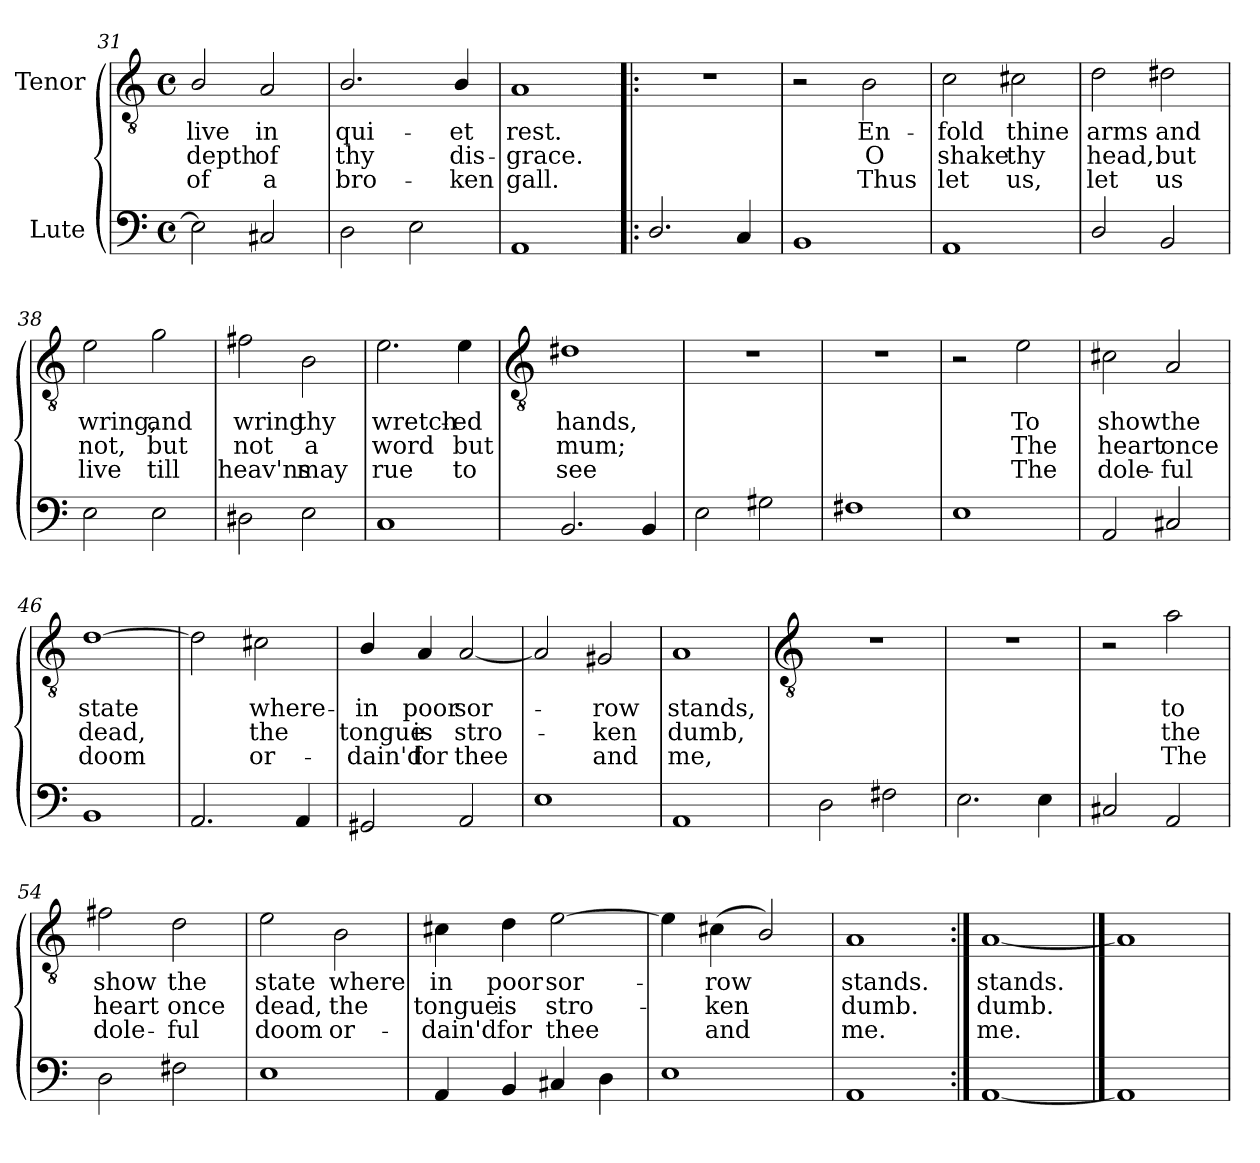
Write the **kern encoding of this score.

**kern	**kern	**text	**text	**text
*part2	*part1	*part1	*part1	*part1
*staff2	*staff1	*staff1	*staff1	*staff1
*I"Lute	*I"Tenor	*	*	*
!!LO:LB:g=z
*clefF4	*clefGv2	*	*	*
*k[]	*k[]	*	*	*
*C:	*C:	*	*	*
*M4/4	*M4/4	*	*	*
*met(c)	*met(c)	*	*	*
=31	=31	=31	=31	=31
!	!	!LO:LY:b	!LO:LY:b	!LO:LY:b
2E]	2B/	live	depth	of
!	!	!LO:LY:b	!LO:LY:b	!LO:LY:b
2C#X	2A	in	of	a
=32	=32	=32	=32	=32
!	!	!LO:LY:b	!LO:LY:b	!LO:LY:b
2D	2.B/	qui-	-thy	bro-
2E	.	.	.	.
!	!	!LO:LY:b	!LO:LY:b	!LO:LY:b
.	4B/	-et	dis-	-ken
=33	=33	=33	=33	=33
!	!	!LO:LY:b	!LO:LY:b	!LO:LY:b
1AA	1A	rest.	grace.	gall.
=34!|:	=34!|:	=34!|:	=34!|:	=34!|:
2.D/	1r	.	.	.
4C	.	.	.	.
=35	=35	=35	=35	=35
1BB	2r	.	.	.
!	!	!LO:LY:b	!LO:LY:b	!LO:LY:b
.	2B	En-	-O	Thus
=36	=36	=36	=36	=36
!	!	!LO:LY:b	!LO:LY:b	!LO:LY:b
1AA	2c	fold	shake	let
!	!	!LO:LY:b	!LO:LY:b	!LO:LY:b
.	2c#X	thine	thy	us,
=37	=37	=37	=37	=37
!	!	!LO:LY:b	!LO:LY:b	!LO:LY:b
2D/	2d	arms	head,	let
!	!	!LO:LY:b	!LO:LY:b	!LO:LY:b
2BB	2d#X	and	but	us
=38	=38	=38	=38	=38
!	!	!LO:LY:b	!LO:LY:b	!LO:LY:b
2E	2e	wring,	not,	live
!	!	!LO:LY:b	!LO:LY:b	!LO:LY:b
2E	2g	and	but	till
=39	=39	=39	=39	=39
!	!	!LO:LY:b	!LO:LY:b	!LO:LY:b
2D#X	2f#X	wring	not	heav'ns
!	!	!LO:LY:b	!LO:LY:b	!LO:LY:b
2E	2B	thy	a	may
=40	=40	=40	=40	=40
!	!	!LO:LY:b	!LO:LY:b	!LO:LY:b
1C	2.e	wretch-	-word	rue
!	!	!LO:LY:b	!LO:LY:b	!LO:LY:b
.	4e	ed	but	to
!!LO:LB:g=z
=41	=41	=41	=41	=41
*	*clefGv2	*	*	*
!	!	!LO:LY:b	!LO:LY:b	!LO:LY:b
2.BB	1d#X	hands,	mum;	see
4BB	.	.	.	.
=42	=42	=42	=42	=42
2E	1r	.	.	.
2G#X	.	.	.	.
=43	=43	=43	=43	=43
1F#X	1r	.	.	.
=44	=44	=44	=44	=44
1E	2r	.	.	.
!	!	!LO:LY:b	!LO:LY:b	!LO:LY:b
.	2e	To	The	The
=45	=45	=45	=45	=45
!	!	!LO:LY:b	!LO:LY:b	!LO:LY:b
2AA	2c#X	show	heart	dole-
!	!	!LO:LY:b	!LO:LY:b	!LO:LY:b
2C#X	2A	-the	once	ful
=46	=46	=46	=46	=46
!	!	!LO:LY:b	!LO:LY:b	!LO:LY:b
1BB	[1d	state	dead,	doom
=47	=47	=47	=47	=47
2.AA	2d]	.	.	.
!	!	!LO:LY:b	!LO:LY:b	!LO:LY:b
.	2c#X	where-	-the	or-
4AA	.	.	.	.
=48	=48	=48	=48	=48
!	!	!LO:LY:b	!LO:LY:b	!LO:LY:b
2GG#X	4B/	-in	tongue	dain'd
!	!	!LO:LY:b	!LO:LY:b	!LO:LY:b
.	4A	poor	is	for
!	!	!LO:LY:b	!LO:LY:b	!LO:LY:b
2AA	[2A	sor-	stro-	thee
=49	=49	=49	=49	=49
1E	2A]	.	.	.
!	!	!LO:LY:b	!LO:LY:b	!LO:LY:b
.	2G#X	row	ken	and
=50	=50	=50	=50	=50
!	!	!LO:LY:b	!LO:LY:b	!LO:LY:b
1AA	1A	stands,	dumb,	me,
!!LO:LB:g=z
=51	=51	=51	=51	=51
*	*clefGv2	*	*	*
2D	1r	.	.	.
2F#X	.	.	.	.
=52	=52	=52	=52	=52
2.E	1r	.	.	.
4E	.	.	.	.
=53	=53	=53	=53	=53
2C#X	2r	.	.	.
!	!	!LO:LY:b	!LO:LY:b	!LO:LY:b
2AA	2a	to	the	The
=54	=54	=54	=54	=54
!	!	!LO:LY:b	!LO:LY:b	!LO:LY:b
2D	2f#X	show	heart	dole-
!	!	!LO:LY:b	!LO:LY:b	!LO:LY:b
2F#X	2d	-the	once	ful
=55	=55	=55	=55	=55
!	!	!LO:LY:b	!LO:LY:b	!LO:LY:b
1E	2e	state	dead,	doom
!	!	!LO:LY:b	!LO:LY:b	!LO:LY:b
.	2B	where	the	or-
=56	=56	=56	=56	=56
!	!	!LO:LY:b	!LO:LY:b	!LO:LY:b
4AA	4c#X	-in	tongue	dain'd
!	!	!LO:LY:b	!LO:LY:b	!LO:LY:b
4BB	4d	poor	is	for
!	!	!LO:LY:b	!LO:LY:b	!LO:LY:b
4C#X	[2e	sor-	stro-	thee
4D	.	.	.	.
=57	=57	=57	=57	=57
1E	4e]	.	.	.
!	!	!LO:LY:b	!LO:LY:b	!LO:LY:b
.	(<4c#X	row	ken	and
.	2B/)	.	.	.
=58	=58	=58	=58	=58
!	!	!LO:LY:b	!LO:LY:b	!LO:LY:b
1AA	1A	stands.	dumb.	me.
=59:|!	=59:|!	=59:|!	=59:|!	=59:|!
!	!	!LO:LY:b	!LO:LY:b	!LO:LY:b
[1AA	[1A	stands.	dumb.	me.
==60	==60	==60	==60	==60
1AA]	1A]	.	.	.
=	=	=	=	=
*-	*-	*-	*-	*-
